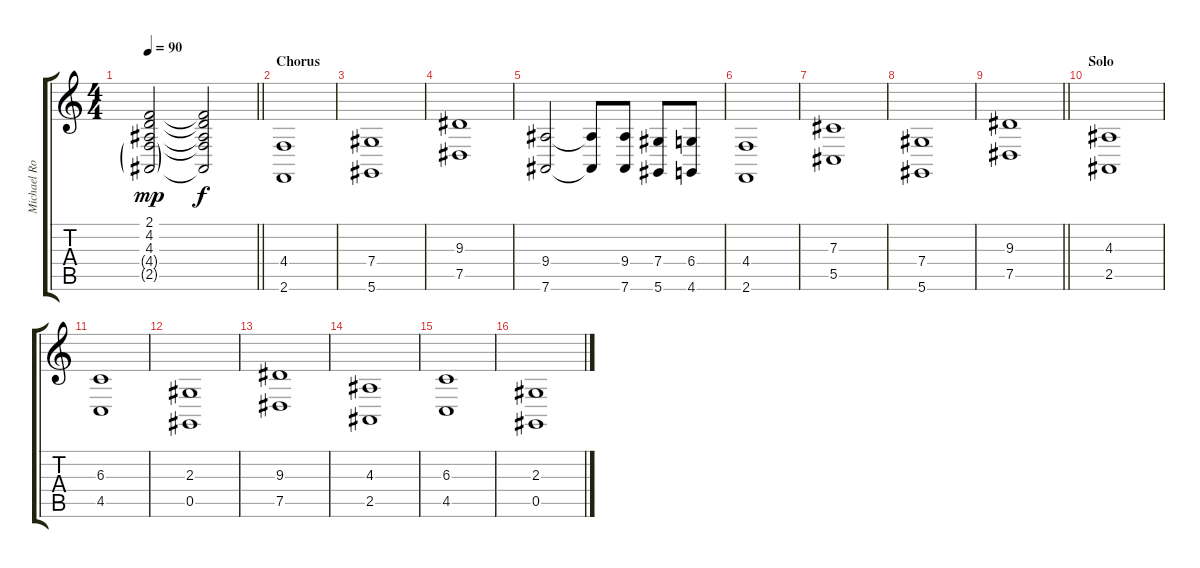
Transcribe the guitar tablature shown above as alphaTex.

\track ("Michael Rodenberg (Keyboard)" "Michael Ro") {instrument stringensemble1}
\staff {score tabs}
\tuning (Eb4 Bb3 Gb3 Db3 Ab2 Eb2) {hide}
\ts (4 4)
\tempo 90
\clef g2
\barLineRight lightlight
\ks c
(2.1 4.2 4.3 4.4{g} 2.5{g}).2{dy mp volume 15} (2.1{t} 4.2{t} 4.3{t} 4.4{t} 2.5{t}).2{dy f volume 16} |
\section ("" "Chorus")
(4.4 2.6).1{volume 10} |
(7.4 5.6).1 |
(9.3 7.5).1 |
(9.4 7.6).2 (9.4{t} 7.6{t}).8 (9.4 7.6).8 (7.4 5.6).8 (6.4 4.6).8 |
(4.4 2.6).1 |
(7.3 5.5).1 |
(7.4 5.6).1 |
\barLineRight lightlight
(9.3 7.5).1 |
\section ("" "Solo")
(4.3 2.5).1 |
(6.3 4.5).1 |
(2.3 0.5).1 |
(9.3 7.5).1 |
(4.3 2.5).1 |
(6.3 4.5).1 |
(2.3 0.5).1
